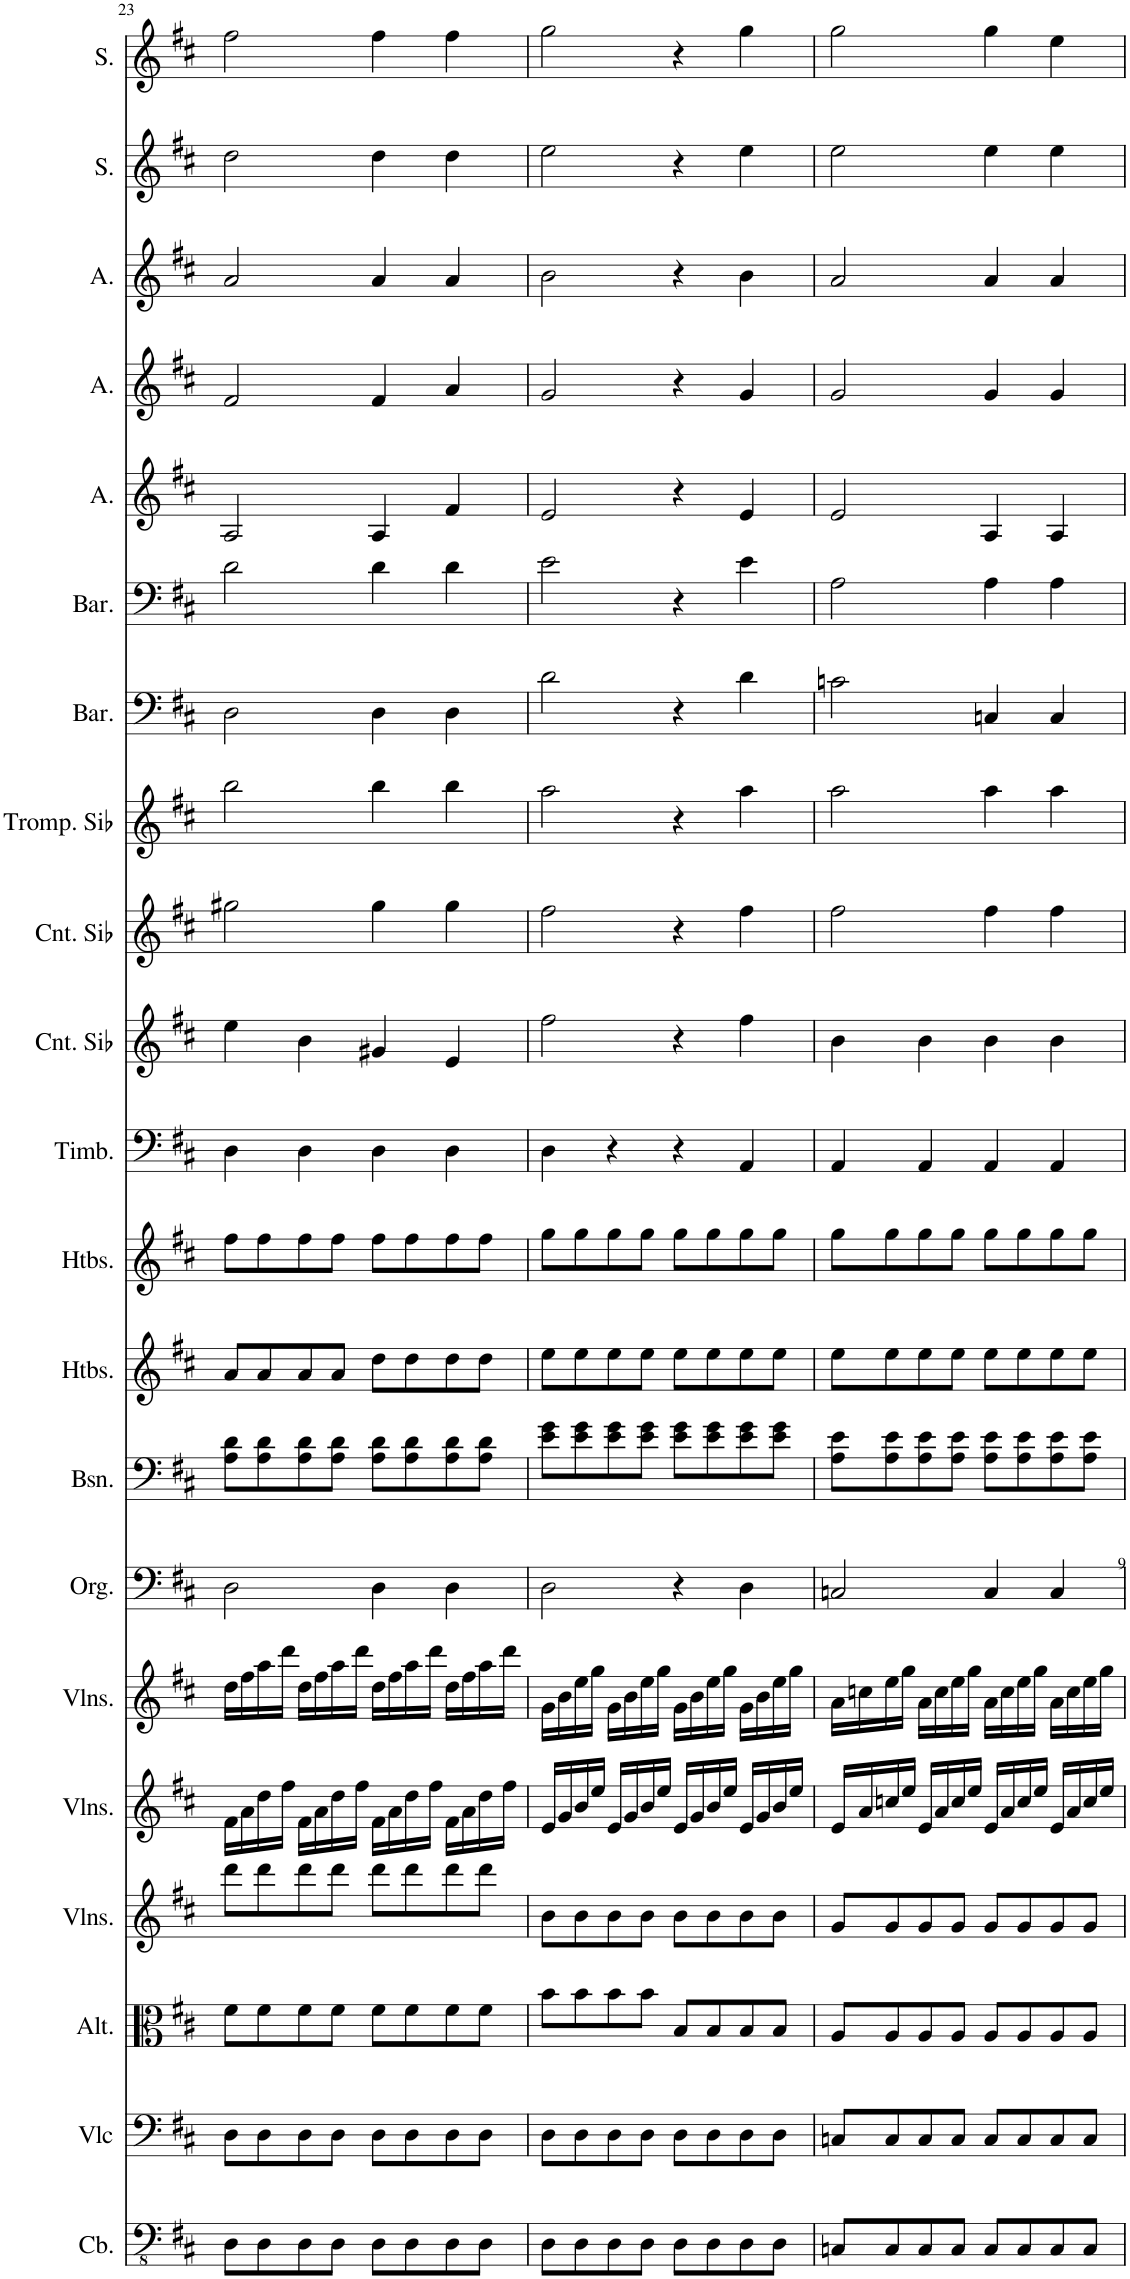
**kern	**kern	**kern	**kern	**kern	**kern	**kern	**kern	**kern	**kern	**kern	**kern	**kern	**kern	**kern	**kern	**kern	**kern	**kern	**kern	**kern
*part21	*part20	*part19	*part18	*part17	*part16	*part15	*part14	*part13	*part12	*part11	*part10	*part9	*part8	*part7	*part6	*part5	*part4	*part3	*part2	*part1
*staff21	*staff20	*staff19	*staff18	*staff17	*staff16	*staff15	*staff14	*staff13	*staff12	*staff11	*staff10	*staff9	*staff8	*staff7	*staff6	*staff5	*staff4	*staff3	*staff2	*staff1
*I"Contrebasse, Double Bass	*I"Violoncelle, Cello	*I"Alto, Viola	*I"Violons, Violin III	*I"Violons, Violin II	*I"Violons, Violin I	*I"Orgue, Organ	*I"Basson, Bassoon I &amp; II	*I"Hautbois, Oboe II	*I"Hautbois, Oboe I	*I"Timbales, Timpani	*I"Cornet en Sib, Trumpet III	*I"Cornet en Sib, Trumpet II	*I"Trompette en Sib, Trumpet I	*I"Baryton, Bass	*I"Baryton, Baritone	*I"Alto, Tenor	*I"Alto, Alto II	*I"Alto, Alto I	*I"Soprano, Soprano II	*I"Soprano, Soprano I
*I'Cb.	*I'Vlc	*I'Alt.	*I'Vlns.	*I'Vlns.	*I'Vlns.	*I'Org.	*I'Bsn.	*I'Htbs.	*I'Htbs.	*I'Timb.	*I'Cnt. Sib	*I'Cnt. Sib	*I'Tromp. Sib	*I'Bar.	*I'Bar.	*I'A.	*I'A.	*I'A.	*I'S.	*I'S.
!!LO:PB:g=z
*clefFv4	*clefF4	*clefC3	*clefG2	*clefG2	*clefG2	*clefF4	*clefF4	*clefG2	*clefG2	*clefF4	*clefG2	*clefG2	*clefG2	*clefF4	*clefF4	*clefG2	*clefG2	*clefG2	*clefG2	*clefG2
*Trd7c12	*	*	*	*	*	*	*	*	*	*	*Trd1c2	*Trd1c2	*Trd1c2	*	*	*	*	*	*	*
*k[f#c#]	*k[f#c#]	*k[f#c#]	*k[f#c#]	*k[f#c#]	*k[f#c#]	*k[f#c#]	*k[f#c#]	*k[f#c#]	*k[f#c#]	*k[f#c#]	*k[f#c#]	*k[f#c#]	*k[f#c#]	*k[f#c#]	*k[f#c#]	*k[f#c#]	*k[f#c#]	*k[f#c#]	*k[f#c#]	*k[f#c#]
*M4/4	*M4/4	*M4/4	*M4/4	*M4/4	*M4/4	*M4/4	*M4/4	*M4/4	*M4/4	*M4/4	*M4/4	*M4/4	*M4/4	*M4/4	*M4/4	*M4/4	*M4/4	*M4/4	*M4/4	*M4/4
=23	=23	=23	=23	=23	=23	=23	=23	=23	=23	=23	=23	=23	=23	=23	=23	=23	=23	=23	=23	=23
8DD\L	8D\L	8f#\L	8ddd\L	16f#\LL	16dd\LL	2D\	8A\ 8d\L	8a/L	8ff#\L	4D\	4ee\	2gg#X\	2bb\	2D\	2d\	2A/	2f#/	2a/	2dd\	2ff#\
.	.	.	.	16a\	16ff#\	.	.	.	.	.	.	.	.	.	.	.	.	.	.	.
8DD\	8D\	8f#\	8ddd\	16dd\	16aa\	.	8A\ 8d\	8a/	8ff#\	.	.	.	.	.	.	.	.	.	.	.
.	.	.	.	16ff#\JJ	16ddd\JJ	.	.	.	.	.	.	.	.	.	.	.	.	.	.	.
8DD\	8D\	8f#\	8ddd\	16f#\LL	16dd\LL	.	8A\ 8d\	8a/	8ff#\	4D\	4b\	.	.	.	.	.	.	.	.	.
.	.	.	.	16a\	16ff#\	.	.	.	.	.	.	.	.	.	.	.	.	.	.	.
8DD\J	8D\J	8f#\J	8ddd\J	16dd\	16aa\	.	8A\ 8d\J	8a/J	8ff#\J	.	.	.	.	.	.	.	.	.	.	.
.	.	.	.	16ff#\JJ	16ddd\JJ	.	.	.	.	.	.	.	.	.	.	.	.	.	.	.
8DD\L	8D\L	8f#\L	8ddd\L	16f#\LL	16dd\LL	4D\	8A\ 8d\L	8dd\L	8ff#\L	4D\	4g#X/	4gg#\	4bb\	4D\	4d\	4A/	4f#/	4a/	4dd\	4ff#\
.	.	.	.	16a\	16ff#\	.	.	.	.	.	.	.	.	.	.	.	.	.	.	.
8DD\	8D\	8f#\	8ddd\	16dd\	16aa\	.	8A\ 8d\	8dd\	8ff#\	.	.	.	.	.	.	.	.	.	.	.
.	.	.	.	16ff#\JJ	16ddd\JJ	.	.	.	.	.	.	.	.	.	.	.	.	.	.	.
8DD\	8D\	8f#\	8ddd\	16f#\LL	16dd\LL	4D\	8A\ 8d\	8dd\	8ff#\	4D\	4e/	4gg#\	4bb\	4D\	4d\	4f#/	4a/	4a/	4dd\	4ff#\
.	.	.	.	16a\	16ff#\	.	.	.	.	.	.	.	.	.	.	.	.	.	.	.
8DD\J	8D\J	8f#\J	8ddd\J	16dd\	16aa\	.	8A\ 8d\J	8dd\J	8ff#\J	.	.	.	.	.	.	.	.	.	.	.
.	.	.	.	16ff#\JJ	16ddd\JJ	.	.	.	.	.	.	.	.	.	.	.	.	.	.	.
=24	=24	=24	=24	=24	=24	=24	=24	=24	=24	=24	=24	=24	=24	=24	=24	=24	=24	=24	=24	=24
8DD\L	8D\L	8b\L	8b\L	16e/LL	16g\LL	2D\	8e\ 8g\L	8ee\L	8gg\L	4D\	2ff#\	2ff#\	2aa\	2d\	2e\	2e/	2g/	2b\	2ee\	2gg\
.	.	.	.	16g/	16b\	.	.	.	.	.	.	.	.	.	.	.	.	.	.	.
8DD\	8D\	8b\	8b\	16b/	16ee\	.	8e\ 8g\	8ee\	8gg\	.	.	.	.	.	.	.	.	.	.	.
.	.	.	.	16ee/JJ	16gg\JJ	.	.	.	.	.	.	.	.	.	.	.	.	.	.	.
8DD\	8D\	8b\	8b\	16e/LL	16g\LL	.	8e\ 8g\	8ee\	8gg\	4r	.	.	.	.	.	.	.	.	.	.
.	.	.	.	16g/	16b\	.	.	.	.	.	.	.	.	.	.	.	.	.	.	.
8DD\J	8D\J	8b\J	8b\J	16b/	16ee\	.	8e\ 8g\J	8ee\J	8gg\J	.	.	.	.	.	.	.	.	.	.	.
.	.	.	.	16ee/JJ	16gg\JJ	.	.	.	.	.	.	.	.	.	.	.	.	.	.	.
8DD\L	8D\L	8B/L	8b\L	16e/LL	16g\LL	4r	8e\ 8g\L	8ee\L	8gg\L	4r	4r	4r	4r	4r	4r	4r	4r	4r	4r	4r
.	.	.	.	16g/	16b\	.	.	.	.	.	.	.	.	.	.	.	.	.	.	.
8DD\	8D\	8B/	8b\	16b/	16ee\	.	8e\ 8g\	8ee\	8gg\	.	.	.	.	.	.	.	.	.	.	.
.	.	.	.	16ee/JJ	16gg\JJ	.	.	.	.	.	.	.	.	.	.	.	.	.	.	.
8DD\	8D\	8B/	8b\	16e/LL	16g\LL	4D\	8e\ 8g\	8ee\	8gg\	4AA/	4ff#\	4ff#\	4aa\	4d\	4e\	4e/	4g/	4b\	4ee\	4gg\
.	.	.	.	16g/	16b\	.	.	.	.	.	.	.	.	.	.	.	.	.	.	.
8DD\J	8D\J	8B/J	8b\J	16b/	16ee\	.	8e\ 8g\J	8ee\J	8gg\J	.	.	.	.	.	.	.	.	.	.	.
.	.	.	.	16ee/JJ	16gg\JJ	.	.	.	.	.	.	.	.	.	.	.	.	.	.	.
=25	=25	=25	=25	=25	=25	=25	=25	=25	=25	=25	=25	=25	=25	=25	=25	=25	=25	=25	=25	=25
8CCn/L	8Cn/L	8A/L	8g/L	16e/LL	16a\LL	2Cn/	8A\ 8e\L	8ee\L	8gg\L	4AA/	4b\	2ff#\	2aa\	2cn\	2A\	2e/	2g/	2a/	2ee\	2gg\
.	.	.	.	16a/	16ccn\	.	.	.	.	.	.	.	.	.	.	.	.	.	.	.
8CC/	8C/	8A/	8g/	16ccn/	16ee\	.	8A\ 8e\	8ee\	8gg\	.	.	.	.	.	.	.	.	.	.	.
.	.	.	.	16ee/JJ	16gg\JJ	.	.	.	.	.	.	.	.	.	.	.	.	.	.	.
8CC/	8C/	8A/	8g/	16e/LL	16a\LL	.	8A\ 8e\	8ee\	8gg\	4AA/	4b\	.	.	.	.	.	.	.	.	.
.	.	.	.	16a/	16cc\	.	.	.	.	.	.	.	.	.	.	.	.	.	.	.
8CC/J	8C/J	8A/J	8g/J	16cc/	16ee\	.	8A\ 8e\J	8ee\J	8gg\J	.	.	.	.	.	.	.	.	.	.	.
.	.	.	.	16ee/JJ	16gg\JJ	.	.	.	.	.	.	.	.	.	.	.	.	.	.	.
8CC/L	8C/L	8A/L	8g/L	16e/LL	16a\LL	4C/	8A\ 8e\L	8ee\L	8gg\L	4AA/	4b\	4ff#\	4aa\	4Cn/	4A\	4A/	4g/	4a/	4ee\	4gg\
.	.	.	.	16a/	16cc\	.	.	.	.	.	.	.	.	.	.	.	.	.	.	.
8CC/	8C/	8A/	8g/	16cc/	16ee\	.	8A\ 8e\	8ee\	8gg\	.	.	.	.	.	.	.	.	.	.	.
.	.	.	.	16ee/JJ	16gg\JJ	.	.	.	.	.	.	.	.	.	.	.	.	.	.	.
8CC/	8C/	8A/	8g/	16e/LL	16a\LL	4C/	8A\ 8e\	8ee\	8gg\	4AA/	4b\	4ff#\	4aa\	4C/	4A\	4A/	4g/	4a/	4ee\	4ee\
.	.	.	.	16a/	16cc\	.	.	.	.	.	.	.	.	.	.	.	.	.	.	.
8CC/J	8C/J	8A/J	8g/J	16cc/	16ee\	.	8A\ 8e\J	8ee\J	8gg\J	.	.	.	.	.	.	.	.	.	.	.
.	.	.	.	16ee/JJ	16gg\JJ	.	.	.	.	.	.	.	.	.	.	.	.	.	.	.
=	=	=	=	=	=	=	=	=	=	=	=	=	=	=	=	=	=	=	=	=
*-	*-	*-	*-	*-	*-	*-	*-	*-	*-	*-	*-	*-	*-	*-	*-	*-	*-	*-	*-	*-
